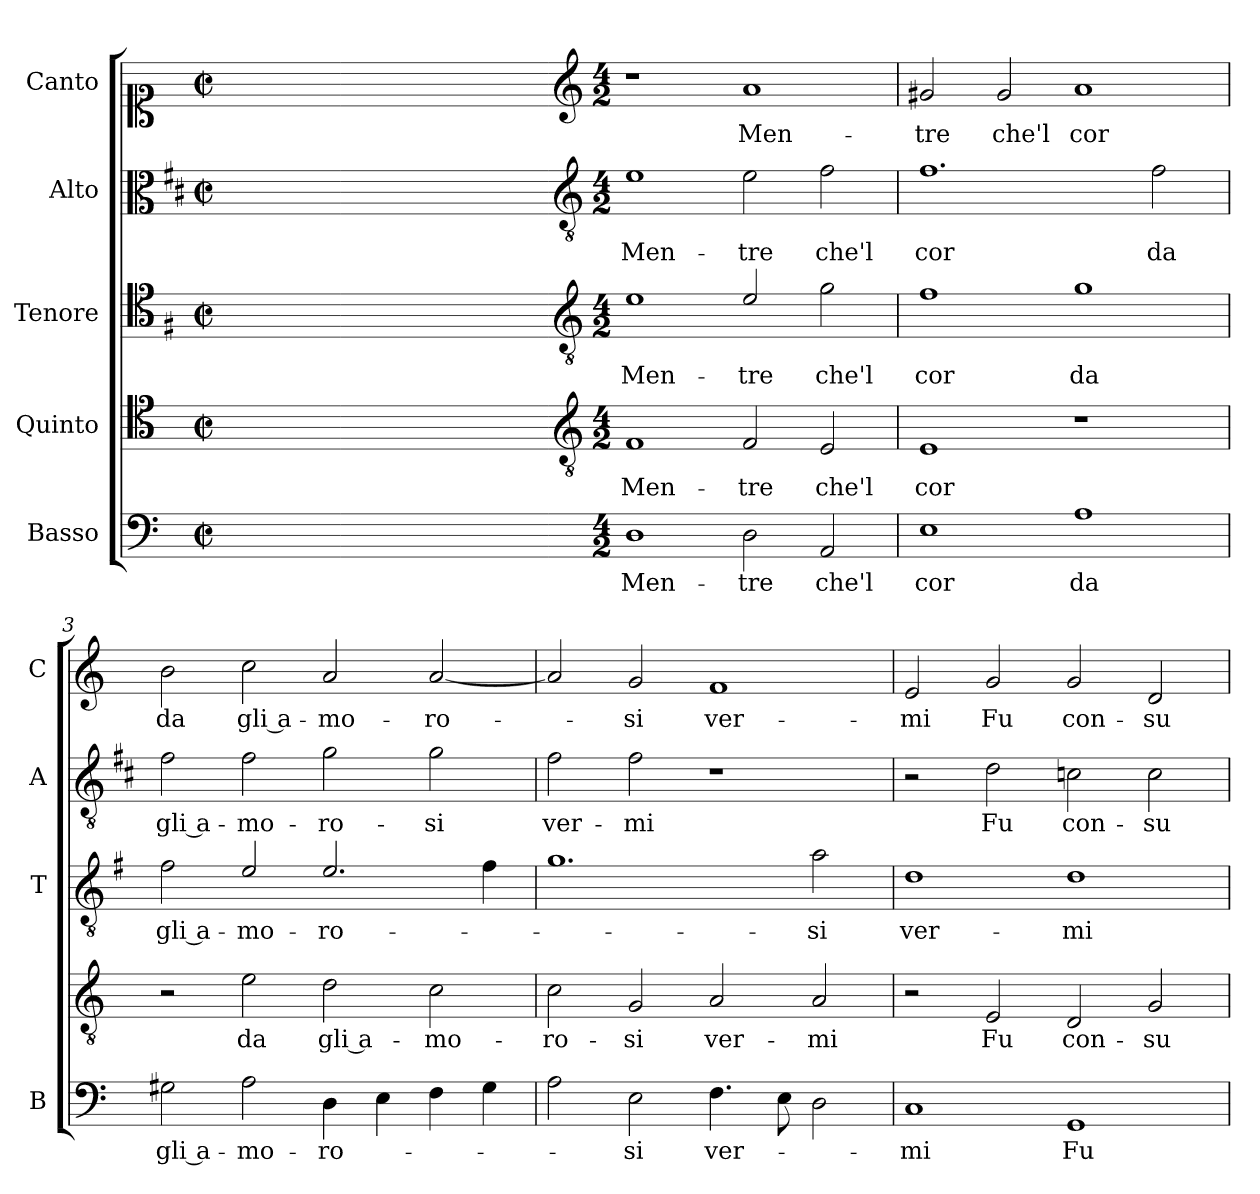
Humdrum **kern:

**kern	**text	**kern	**text	**kern	**text	**kern	**text	**kern	**text
*part5	*part5	*part4	*part4	*part3	*part3	*part2	*part2	*part1	*part1
*staff5	*staff5	*staff4	*staff4	*staff3	*staff3	*staff2	*staff2	*staff1	*staff1
*I"Basso	*	*I"Quinto	*	*I"Tenore	*	*I"Alto	*	*I"Canto	*
*I'B	*	*	*	*I'T	*	*I'A	*	*I'C	*
*clefF4	*	*clefC4	*	*clefC4	*	*clefC3	*	*clefC1	*
*	*	*	*	*ITrd4c7	*	*ITrd1c2	*	*	*
*k[]	*	*k[]	*	*k[]	*	*k[]	*	*k[]	*
*C:	*	*C:	*	*C:	*	*C:	*	*C:	*
*M2/2	*	*M2/2	*	*M2/2	*	*M2/2	*	*M2/2	*
*met(c|)	*	*met(c|)	*	*met(c|)	*	*met(c|)	*	*met(c|)	*
=	=	=	=	=	=	=	=	=	=
1ryy	.	1ryy	.	1ryy	.	1ryy	.	1ryy	.
=1X-	=1X-	=1X-	=1X-	=1X-	=1X-	=1X-	=1X-	=1X-	=1X-
4ryy	.	4ryy	.	4ryy	.	4ryy	.	4ryy	.
4ryy	.	4ryy	.	4ryy	.	4ryy	.	4ryy	.
4ryy	.	4ryy	.	4ryy	.	4ryy	.	4ryy	.
4ryy	.	4ryy	.	4ryy	.	4ryy	.	4ryy	.
=1-	=1-	=1-	=1-	=1-	=1-	=1-	=1-	=1-	=1-
*	*	*clefGv2	*	*clefGv2	*	*clefGv2	*	*clefG2	*
*M4/2	*	*M4/2	*	*M4/2	*	*M4/2	*	*M4/2	*
!	!LO:LY:b	!	!LO:LY:b	!	!LO:LY:b	!	!LO:LY:b	!	!
1D	Men-	1F	Men-	1A	Men-	1d	Men-	1r	.
!	!LO:LY:b	!	!LO:LY:b	!	!LO:LY:b	!	!LO:LY:b	!	!LO:LY:b
2D\	-tre	2F/	-tre	2A/	-tre	2d\	-tre	1a	Men-
!	!LO:LY:b	!	!LO:LY:b	!	!LO:LY:b	!	!LO:LY:b	!	!
2AA/	che'l	2E/	che'l	2c\	che'l	2e\	che'l	.	.
=2	=2	=2	=2	=2	=2	=2	=2	=2	=2
!	!LO:LY:b	!	!LO:LY:b	!	!LO:LY:b	!	!LO:LY:b	!	!LO:LY:b
1E	cor	1E	cor	1B	cor	1.e	cor	2g#X/	-tre
!	!	!	!	!	!	!	!	!	!LO:LY:b
.	.	.	.	.	.	.	.	2g#/	che'l
!	!LO:LY:b	!	!	!	!LO:LY:b	!	!	!	!LO:LY:b
1A	da	1r	.	1c	da	.	.	1a	cor
!	!	!	!	!	!	!	!LO:LY:b	!	!
.	.	.	.	.	.	2e\	da	.	.
=3	=3	=3	=3	=3	=3	=3	=3	=3	=3
!	!LO:LY:b	!	!	!	!LO:LY:b	!	!LO:LY:b	!	!LO:LY:b
2G#X\	gli a-	2r	.	2B\	gli a-	2e\	gli a-	2b\	da
!	!LO:LY:b	!	!LO:LY:b	!	!LO:LY:b	!	!LO:LY:b	!	!LO:LY:b
2A\	-mo-	2e\	da	2A/	-mo-	2e\	-mo-	2cc\	gli a-
!	!LO:LY:b	!	!LO:LY:b	!	!LO:LY:b	!	!LO:LY:b	!	!LO:LY:b
4D\	-ro-	2d\	gli a-	2.A/	-ro-	2f\	-ro-	2a/	-mo-
4E\	.	.	.	.	.	.	.	.	.
!	!	!	!LO:LY:b	!	!	!	!LO:LY:b	!	!LO:LY:b
4F\	.	2c\	-mo-	.	.	2f\	-si	[2a/	-ro-
4G#\	.	.	.	4B\	.	.	.	.	.
=4	=4	=4	=4	=4	=4	=4	=4	=4	=4
!	!	!	!LO:LY:b	!	!	!	!LO:LY:b	!	!
2A\	.	2c\	-ro-	1.c	.	2e\	ver-	2a/]	.
!	!LO:LY:b	!	!LO:LY:b	!	!	!	!LO:LY:b	!	!LO:LY:b
2E\	-si	2G/	-si	.	.	2e\	-mi	2g/	-si
!	!LO:LY:b	!	!LO:LY:b	!	!	!	!	!	!LO:LY:b
4.F\	ver-	2A/	ver-	.	.	1r	.	1f	ver-
8E\	.	.	.	.	.	.	.	.	.
!	!	!	!LO:LY:b	!	!LO:LY:b	!	!	!	!
2D\	.	2A/	-mi	2d\	-si	.	.	.	.
!!LO:LB:g=z
=5	=5	=5	=5	=5	=5	=5	=5	=5	=5
!	!LO:LY:b	!	!	!	!LO:LY:b	!	!	!	!LO:LY:b
1C	-mi	2r	.	1G	ver-	2r	.	2e/	-mi
!	!	!	!LO:LY:b	!	!	!	!LO:LY:b	!	!LO:LY:b
.	.	2E/	Fu	.	.	2c\	Fu	2g/	Fu
!	!LO:LY:b	!	!LO:LY:b	!	!LO:LY:b	!	!LO:LY:b	!	!LO:LY:b
1GG	Fu	2D/	con-	1G	-mi	2B-X\	con-	2g/	con-
!	!	!	!LO:LY:b	!	!	!	!LO:LY:b	!	!LO:LY:b
.	.	2G/	-su-	.	.	2B-\	-su-	2d/	-su-
=	=	=	=	=	=	=	=	=	=
*-	*-	*-	*-	*-	*-	*-	*-	*-	*-
